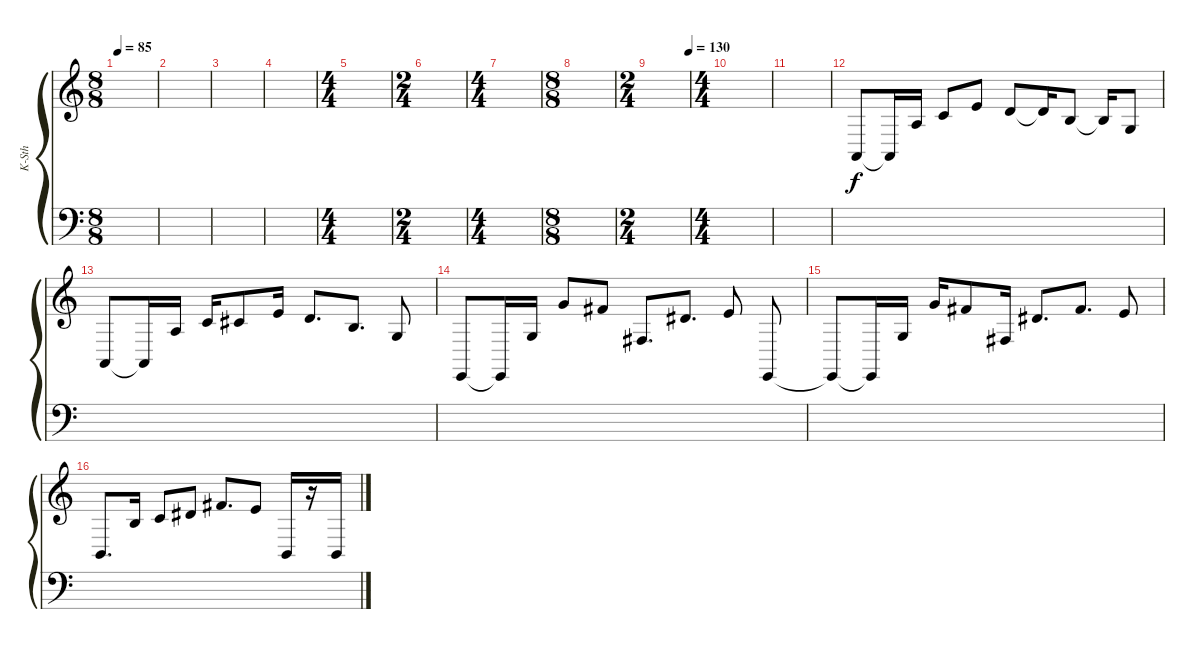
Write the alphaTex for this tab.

\defaultSystemsLayout 4
\bracketExtendMode groupsimilarinstruments
\otherSystemsTrackNameOrientation horizontal
\track ("Synthesizer" "K-Sth") {instrument fx3crystal}
\staff {score}
\tuning (E4 B3 G3 D3 A2 E2)
\ts (8 8)
\tempo 85
\clef g2
\ks c
|
|
|
|
\ts (4 4)
|
\ts (2 4)
|
\ts (4 4)
|
\ts (8 8)
|
\ts (2 4)
\tempo (130 1)
|
\ts (4 4)
|
|
0.5.8 0.5{t}.16 2.3.16 1.2.8 0.1.8 3.2.8 3.2{t}.16 0.2.8 0.2{t}.16 0.3.8 |
0.5.8 0.5{t}.16 2.3.16 1.2.16 2.2{acc #}.8 5.2.16 3.2.8{d} 0.2.8{d} 0.3.8 |
0.6.8 0.6{t}.16 0.3.16 3.1.8 2.1{acc #}.8 4.4{acc #}.8{d} 4.2{acc #}.8{d} 0.1.8 0.6.8 |
0.6{t}.8 0.6{t}.16 0.3.16 3.1.16 2.1{acc #}.8 4.4{acc #}.16 4.2{acc #}.8{d} 2.1{acc #}.8{d} 0.1.8 |
2.5.8{d} 0.2.16 1.2.8 4.2{acc #}.8 2.1{acc #}.8{d} 0.1.8 2.5.16 r.16 2.5.16
\staff {score}
\tuning (E4 B3 G3 D3 A2 E2)
\clef f4
\ottava regular
\simile none
\ks c
|
|
|
|
|
|
|
|
|
|
|
|
|
|
|
